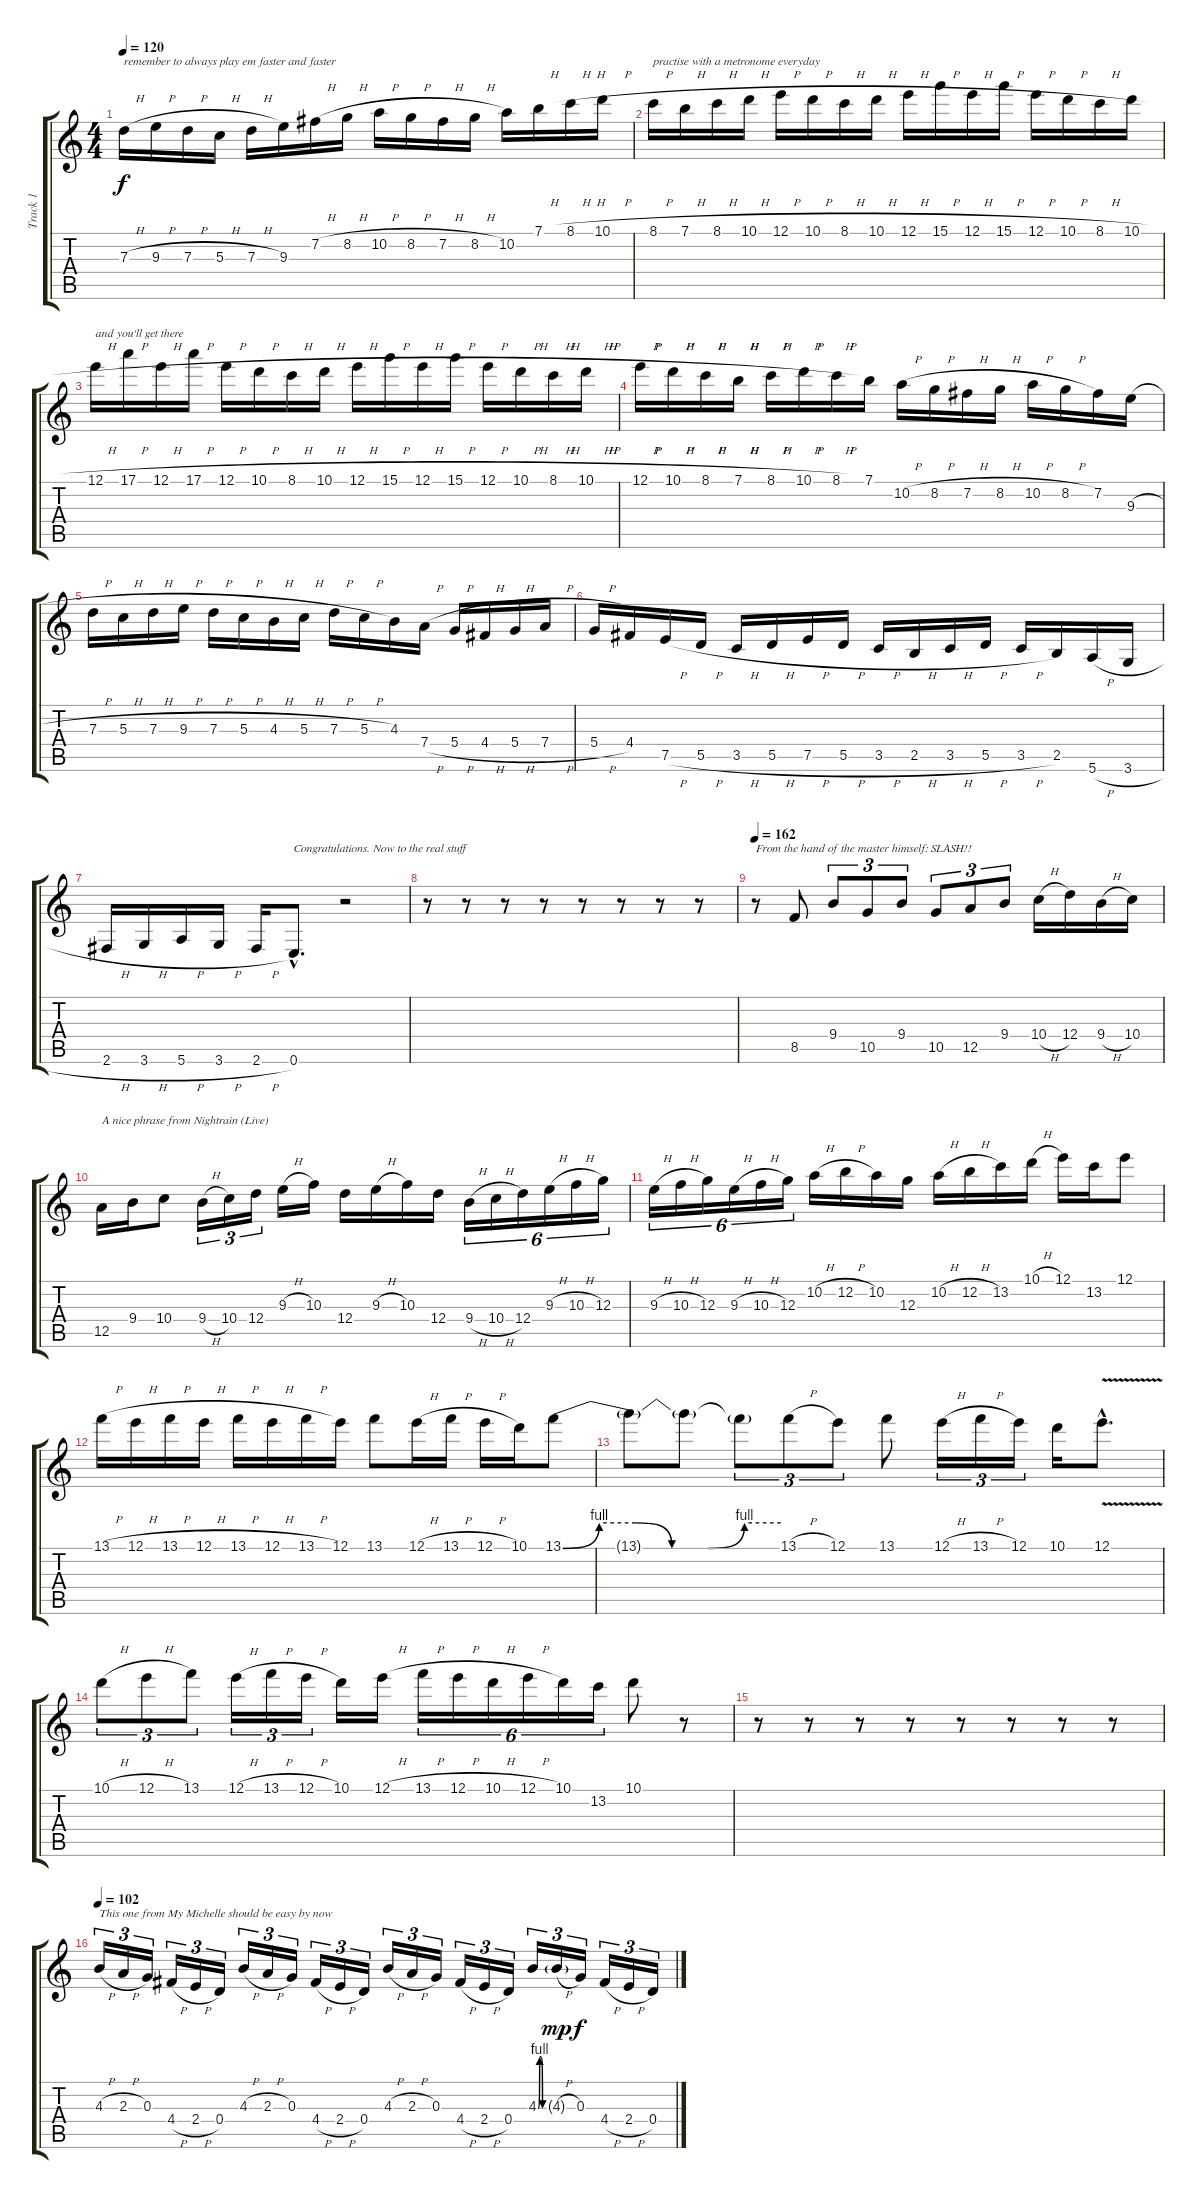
\track ("Track 1" "Track 1") {instrument overdrivenguitar}
\staff {score tabs}
\tuning (E4 B3 G3 D3 A2 E2) {hide}
\ts (4 4)
\tempo 120
\clef g2
\ks c
7.3{h}.16{txt "remember to always play em faster and faster" dy f} 9.3{h}.16 7.3{h}.16 5.3{h}.16 7.3{h}.16 9.3.16 7.2{h}.16 8.2{h}.16 10.2{h}.16 8.2{h}.16 7.2{h}.16 8.2{h}.16 10.2.16 7.1{h}.16 8.1{h}.16 10.1{h}.16 |
8.1{h}.16{txt "practise with a metronome everyday"} 7.1{h}.16 8.1{h}.16 10.1{h}.16 12.1{h}.16 10.1{h}.16 8.1{h}.16 10.1{h}.16 12.1{h}.16 15.1{h}.16 12.1{h}.16 15.1{h}.16 12.1{h}.16 10.1{h}.16 8.1{h}.16 10.1{h}.16 |
12.1{h}.16{txt "and you'll get there"} 17.1{h}.16 12.1{h}.16 17.1{h}.16 12.1{h}.16 10.1{h}.16 8.1{h}.16 10.1{h}.16 12.1{h}.16 15.1{h}.16 12.1{h}.16 15.1{h}.16 12.1{h}.16 10.1{h}.16 8.1{h}.16 10.1{h}.16 |
12.1{h}.16 10.1{h}.16 8.1{h}.16 7.1{h}.16 8.1{h}.16 10.1{h}.16 8.1{h}.16 7.1.16 10.2{h}.16 8.2{h}.16 7.2{h}.16 8.2{h}.16 10.2{h}.16 8.2{h}.16 7.2.16 9.3{h}.16 |
7.3{h}.16 5.3{h}.16 7.3{h}.16 9.3{h}.16 7.3{h}.16 5.3{h}.16 4.3{h}.16 5.3{h}.16 7.3{h}.16 5.3{h}.16 4.3.16 7.4{h}.16 5.4{h}.16 4.4{h}.16 5.4{h}.16 7.4{h}.16 |
5.4{h}.16 4.4.16 7.5{h}.16 5.5{h}.16 3.5{h}.16 5.5{h}.16 7.5{h}.16 5.5{h}.16 3.5{h}.16 2.5{h}.16 3.5{h}.16 5.5{h}.16 3.5{h}.16 2.5.16 5.6{h}.16 3.6{h}.16 |
2.6{h}.16 3.6{h}.16 5.6{h}.16 3.6{h}.16 2.6{h}.16 0.6{hac}.8{d txt "Congratulations. Now to the real stuff"} r.2 |
r.8 r.8 r.8 r.8 r.8{txt ""} r.8 r.8 r.8 |
\tempo 162
r.8{txt "From the hand of the master himself: SLASH!!"} 8.5.8 9.4.8{tu (3 2)} 10.5.8{tu (3 2)} 9.4.8{tu (3 2)} 10.5.8{tu (3 2)} 12.5.8{tu (3 2)} 9.4.8{tu (3 2)} 10.4{h}.16 12.4.16 9.4{h}.16 10.4.16 |
12.5.16{txt "A nice phrase from Nightrain (Live) "} 9.4.16 10.4.8 9.4{h}.16{tu (3 2)} 10.4.16{tu (3 2)} 12.4.16{tu (3 2)} 9.3{h}.16 10.3.16 12.4.16 9.3{h}.16 10.3.16 12.4.16 9.4{h}.16{tu (6 4)} 10.4{h}.16{tu (6 4)} 12.4.16{tu (6 4)} 9.3{h}.16{tu (6 4)} 10.3{h}.16{tu (6 4)} 12.3.16{tu (6 4)} |
9.3{h}.16{tu (6 4)} 10.3{h}.16{tu (6 4)} 12.3.16{tu (6 4)} 9.3{h}.16{tu (6 4)} 10.3{h}.16{tu (6 4)} 12.3.16{tu (6 4)} 10.2{h}.16 12.2{h}.16 10.2.16 12.3.16 10.2{h}.16 12.2{h}.16 13.2.16 10.1{h}.16 12.1.16 13.2.16 12.1.8 |
13.1{h}.16 12.1{h}.16 13.1{h}.16 12.1{h}.16 13.1{h}.16 12.1{h}.16 13.1{h}.16 12.1.16 13.1.8 12.1{h}.16 13.1{h}.16 12.1{h}.16 10.1.16 13.1{be (custom 0 0 10 4 20 4 30 0 40 0 50 4 60 4)}.8 |
13.1{t}.8 13.1{t}.8 13.1{t}.8{tu (3 2)} 13.1{h}.8{tu (3 2)} 12.1.8{tu (3 2)} 13.1.8 12.1{h}.16{tu (3 2)} 13.1{h}.16{tu (3 2)} 12.1.16{tu (3 2)} 10.1.16 12.1{v hac}.8{d} |
10.1{h}.8{tu (3 2)} 12.1{h}.8{tu (3 2)} 13.1.8{tu (3 2)} 12.1{h}.16{tu (3 2)} 13.1{h}.16{tu (3 2)} 12.1{h}.16{tu (3 2)} 10.1.16 12.1{h}.16 13.1{h}.16{tu (6 4)} 12.1{h}.16{tu (6 4)} 10.1{h}.16{tu (6 4)} 12.1{h}.16{tu (6 4)} 10.1.16{tu (6 4)} 13.2.16{tu (6 4)} 10.1.8 r.8 |
r.8 r.8 r.8 r.8 r.8 r.8 r.8 r.8 |
\tempo 102
4.3{h}.16{tu (3 2) txt "This one from My Michelle should be easy by now"} 2.3{h}.16{tu (3 2)} 0.3.16{tu (3 2)} 4.4{h}.16{tu (3 2)} 2.4{h}.16{tu (3 2)} 0.4.16{tu (3 2)} 4.3{h}.16{tu (3 2)} 2.3{h}.16{tu (3 2)} 0.3.16{tu (3 2)} 4.4{h}.16{tu (3 2)} 2.4{h}.16{tu (3 2)} 0.4.16{tu (3 2)} 4.3{h}.16{tu (3 2)} 2.3{h}.16{tu (3 2)} 0.3.16{tu (3 2)} 4.4{h}.16{tu (3 2)} 2.4{h}.16{tu (3 2)} 0.4.16{tu (3 2)} 4.3{be (custom 0 0 15 4 30 4 45 0 60 0)}.16{tu (3 2)} 4.3{h g}.16{tu (3 2) dy mp} 0.3.16{tu (3 2) dy f} 4.4{h}.16{tu (3 2)} 2.4{h}.16{tu (3 2)} 0.4.16{tu (3 2)}
